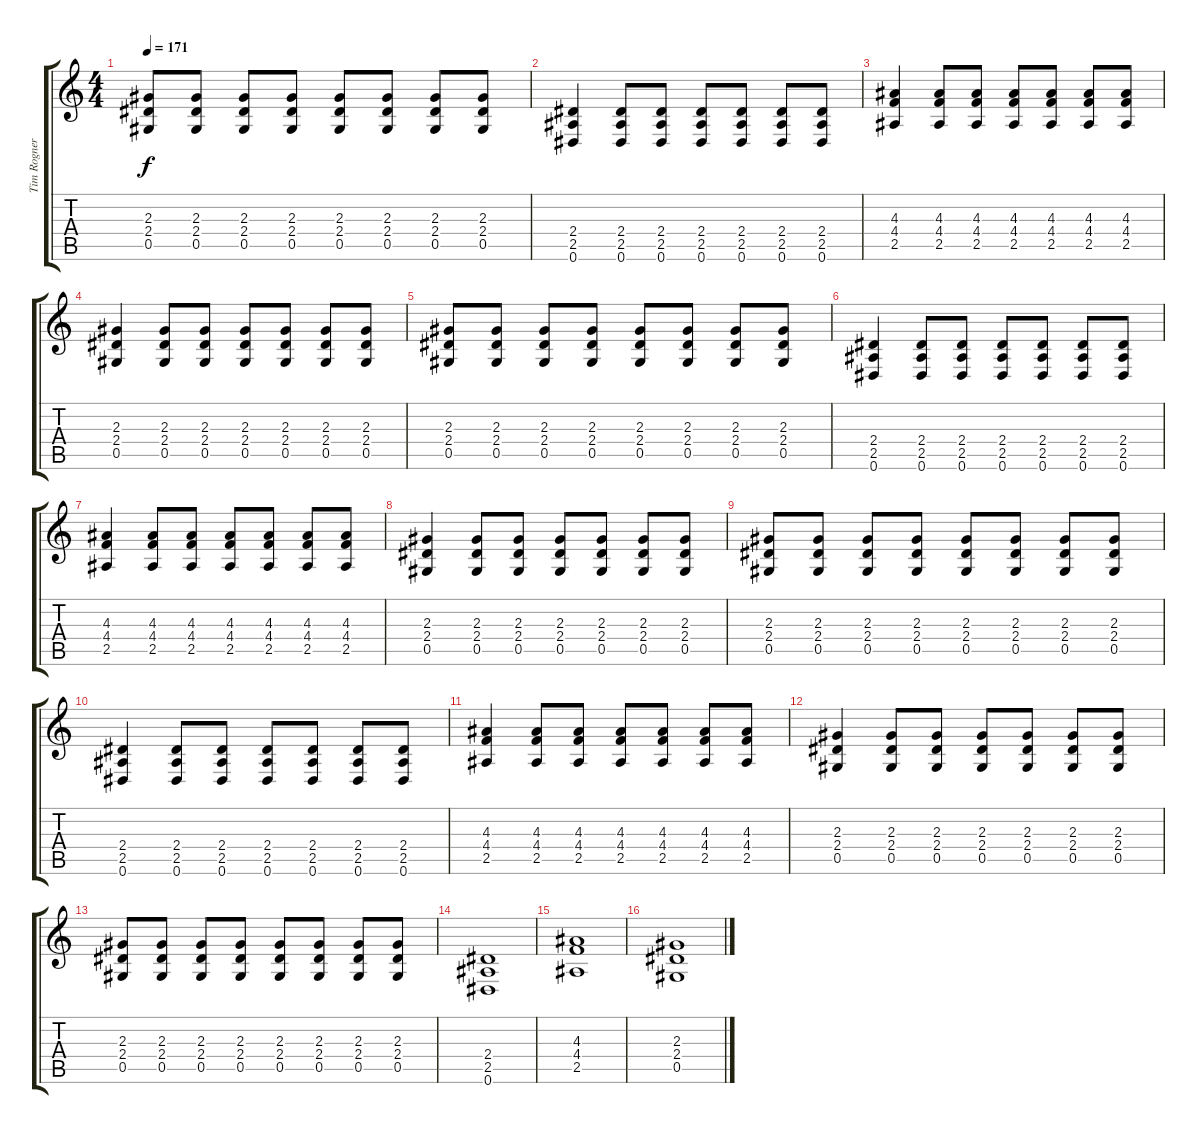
\track ("Tim Rogner - Guitar" "Tim Rogner") {instrument distortionguitar}
\staff {score tabs}
\tuning (Eb4 Bb3 Gb3 Db3 Ab2 Eb2) {hide}
\ts (4 4)
\tempo 171
\clef g2
\ks c
(2.3 2.4 0.5).8{dy f} (2.3 2.4 0.5).8 (2.3 2.4 0.5).8 (2.3 2.4 0.5).8 (2.3 2.4 0.5).8 (2.3 2.4 0.5).8 (2.3 2.4 0.5).8 (2.3 2.4 0.5).8 |
(2.4 2.5 0.6).4 (2.4 2.5 0.6).8 (2.4 2.5 0.6).8 (2.4 2.5 0.6).8 (2.4 2.5 0.6).8 (2.4 2.5 0.6).8 (2.4 2.5 0.6).8 |
(4.3 4.4 2.5).4 (4.3 4.4 2.5).8 (4.3 4.4 2.5).8 (4.3 4.4 2.5).8 (4.3 4.4 2.5).8 (4.3 4.4 2.5).8 (4.3 4.4 2.5).8 |
(2.3 2.4 0.5).4 (2.3 2.4 0.5).8 (2.3 2.4 0.5).8 (2.3 2.4 0.5).8 (2.3 2.4 0.5).8 (2.3 2.4 0.5).8 (2.3 2.4 0.5).8 |
(2.3 2.4 0.5).8 (2.3 2.4 0.5).8 (2.3 2.4 0.5).8 (2.3 2.4 0.5).8 (2.3 2.4 0.5).8 (2.3 2.4 0.5).8 (2.3 2.4 0.5).8 (2.3 2.4 0.5).8 |
(2.4 2.5 0.6).4 (2.4 2.5 0.6).8 (2.4 2.5 0.6).8 (2.4 2.5 0.6).8 (2.4 2.5 0.6).8 (2.4 2.5 0.6).8 (2.4 2.5 0.6).8 |
(4.3 4.4 2.5).4 (4.3 4.4 2.5).8 (4.3 4.4 2.5).8 (4.3 4.4 2.5).8 (4.3 4.4 2.5).8 (4.3 4.4 2.5).8 (4.3 4.4 2.5).8 |
(2.3 2.4 0.5).4 (2.3 2.4 0.5).8 (2.3 2.4 0.5).8 (2.3 2.4 0.5).8 (2.3 2.4 0.5).8 (2.3 2.4 0.5).8 (2.3 2.4 0.5).8 |
(2.3 2.4 0.5).8 (2.3 2.4 0.5).8 (2.3 2.4 0.5).8 (2.3 2.4 0.5).8 (2.3 2.4 0.5).8 (2.3 2.4 0.5).8 (2.3 2.4 0.5).8 (2.3 2.4 0.5).8 |
(2.4 2.5 0.6).4 (2.4 2.5 0.6).8 (2.4 2.5 0.6).8 (2.4 2.5 0.6).8 (2.4 2.5 0.6).8 (2.4 2.5 0.6).8 (2.4 2.5 0.6).8 |
(4.3 4.4 2.5).4 (4.3 4.4 2.5).8 (4.3 4.4 2.5).8 (4.3 4.4 2.5).8 (4.3 4.4 2.5).8 (4.3 4.4 2.5).8 (4.3 4.4 2.5).8 |
(2.3 2.4 0.5).4 (2.3 2.4 0.5).8 (2.3 2.4 0.5).8 (2.3 2.4 0.5).8 (2.3 2.4 0.5).8 (2.3 2.4 0.5).8 (2.3 2.4 0.5).8 |
(2.3 2.4 0.5).8 (2.3 2.4 0.5).8 (2.3 2.4 0.5).8 (2.3 2.4 0.5).8 (2.3 2.4 0.5).8 (2.3 2.4 0.5).8 (2.3 2.4 0.5).8 (2.3 2.4 0.5).8 |
(2.4 2.5 0.6).1 |
(4.3 4.4 2.5).1 |
(2.3 2.4 0.5).1
